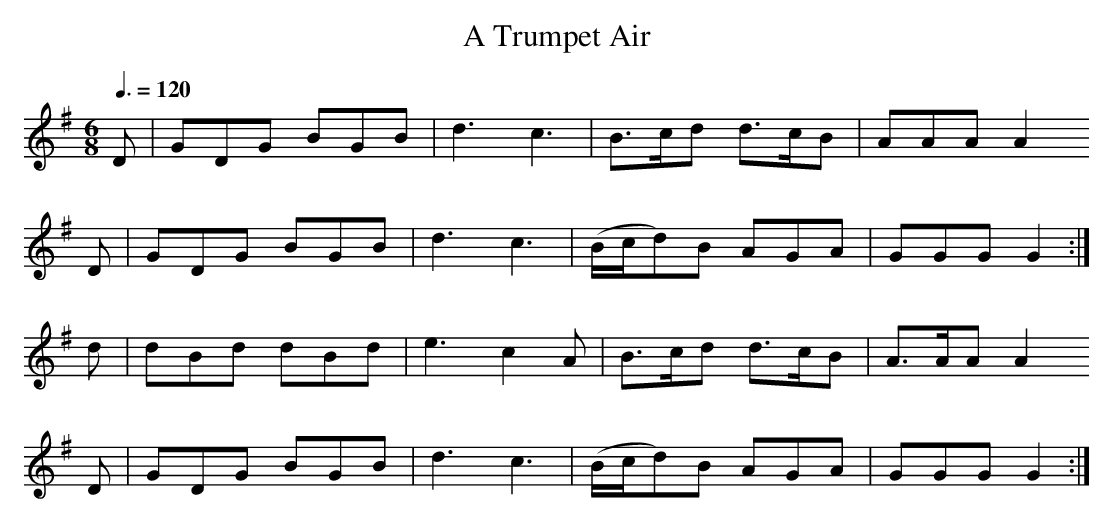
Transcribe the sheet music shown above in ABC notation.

X:1
T:A Trumpet Air
M:6/8
L:1/8
Q:3/8=120
K:G
D | GDG BGB | d3 c3 | B>cd d>cB | AAA A2
D | GDG BGB | d3 c3 | (B/c/d)B AGA | GGG G2 :|
d | dBd dBd | e3 c2A | B>cd d>cB | A>AA A2
D | GDG BGB | d3 c3 | (B/c/d)B AGA | GGG G2 :|
